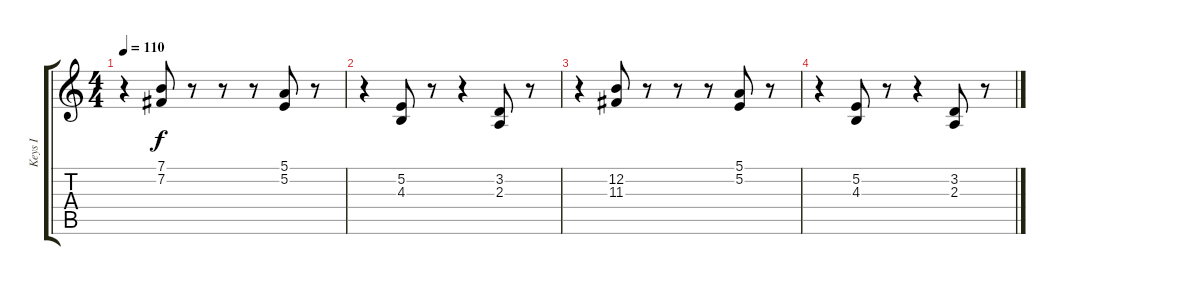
\track ("Keys I" "Keys I") {instrument pad1newage}
\staff {score tabs}
\tuning (E4 B3 G3 D3 A2 E2) {hide}
\ts (4 4)
\tempo 110
\clef g2
\ks c
r.4{dy f} (7.1 7.2).8 r.8 r.8 r.8 (5.1 5.2).8 r.8 |
r.4 (5.2 4.3).8 r.8 r.4 (3.2 2.3).8 r.8 |
r.4 (12.2 11.3).8 r.8 r.8 r.8 (5.1 5.2).8 r.8 |
r.4 (5.2 4.3).8 r.8 r.4 (3.2 2.3).8 r.8
